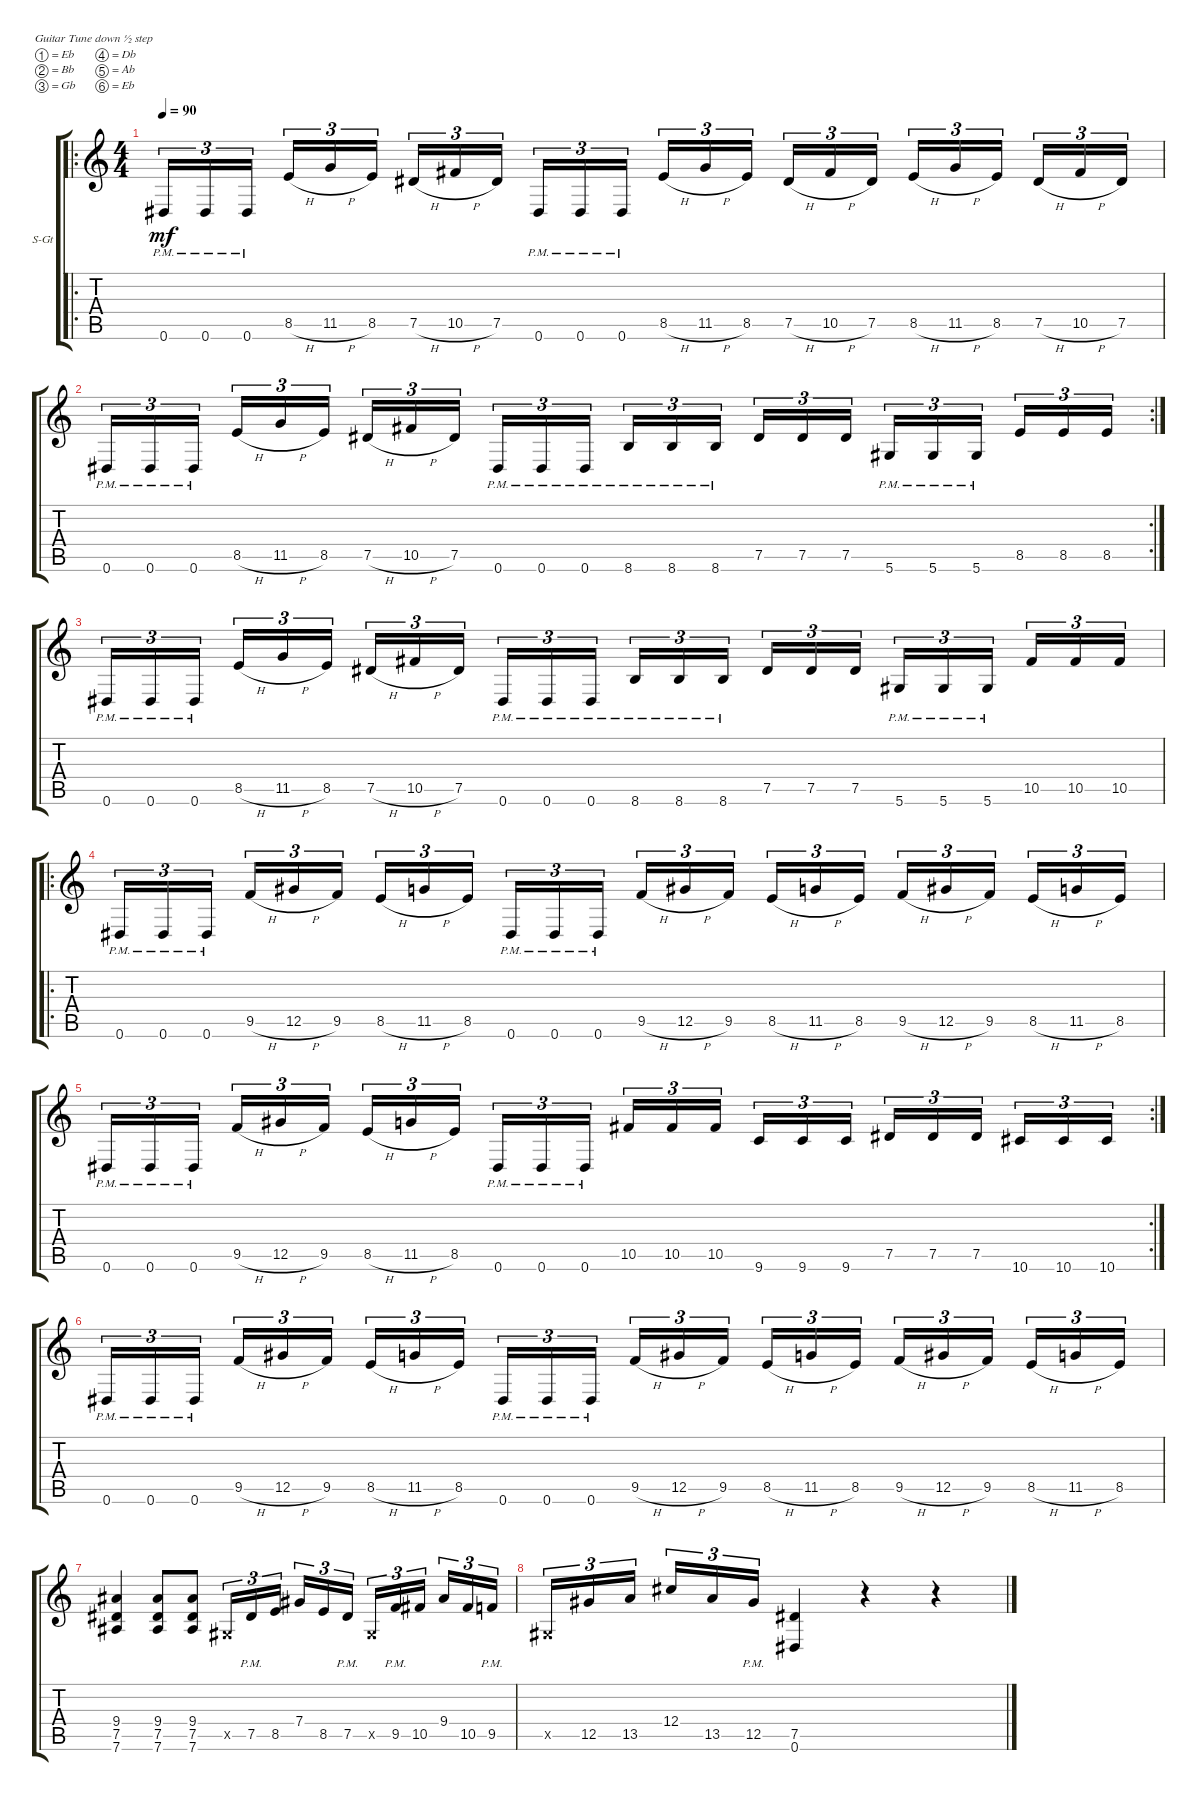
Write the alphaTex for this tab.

\defaultSystemsLayout 4
\bracketExtendMode groupsimilarinstruments
\firstSystemTrackNameOrientation horizontal
\otherSystemsTrackNameOrientation horizontal
\track ("Steel Guitar" "S-Gt") {instrument acousticguitarsteel}
\staff {score tabs}
\tuning (Eb4 Bb3 Gb3 Db3 Ab2 Eb2)
\ro
\ts (4 4)
\tempo 90
\clef g2
\ks c
0.6{pm}.16{tu (3 2) dy mf instrument acousticguitarsteel} 0.6{pm}.16{tu (3 2)} 0.6{pm}.16{tu (3 2)} 8.5{h}.16{tu (3 2)} 11.5{h}.16{tu (3 2)} 8.5.16{tu (3 2)} 7.5{h}.16{tu (3 2)} 10.5{h}.16{tu (3 2)} 7.5.16{tu (3 2)} 0.6{pm}.16{tu (3 2)} 0.6{pm}.16{tu (3 2)} 0.6{pm}.16{tu (3 2)} 8.5{h}.16{tu (3 2)} 11.5{h}.16{tu (3 2)} 8.5.16{tu (3 2)} 7.5{h}.16{tu (3 2)} 10.5{h}.16{tu (3 2)} 7.5.16{tu (3 2)} 8.5{h}.16{tu (3 2)} 11.5{h}.16{tu (3 2)} 8.5.16{tu (3 2)} 7.5{h}.16{tu (3 2)} 10.5{h}.16{tu (3 2)} 7.5.16{tu (3 2)} |
\rc 2
0.6{pm}.16{tu (3 2)} 0.6{pm}.16{tu (3 2)} 0.6{pm}.16{tu (3 2)} 8.5{h}.16{tu (3 2)} 11.5{h}.16{tu (3 2)} 8.5.16{tu (3 2)} 7.5{h}.16{tu (3 2)} 10.5{h}.16{tu (3 2)} 7.5.16{tu (3 2)} 0.6{pm}.16{tu (3 2)} 0.6{pm}.16{tu (3 2)} 0.6{pm}.16{tu (3 2)} 8.6{pm}.16{tu (3 2)} 8.6{pm}.16{tu (3 2)} 8.6{pm}.16{tu (3 2)} 7.5.16{tu (3 2)} 7.5.16{tu (3 2)} 7.5.16{tu (3 2)} 5.6{pm}.16{tu (3 2)} 5.6{pm}.16{tu (3 2)} 5.6{pm}.16{tu (3 2)} 8.5.16{tu (3 2)} 8.5.16{tu (3 2)} 8.5.16{tu (3 2)} |
0.6{pm}.16{tu (3 2)} 0.6{pm}.16{tu (3 2)} 0.6{pm}.16{tu (3 2)} 8.5{h}.16{tu (3 2)} 11.5{h}.16{tu (3 2)} 8.5.16{tu (3 2)} 7.5{h}.16{tu (3 2)} 10.5{h}.16{tu (3 2)} 7.5.16{tu (3 2)} 0.6{pm}.16{tu (3 2)} 0.6{pm}.16{tu (3 2)} 0.6{pm}.16{tu (3 2)} 8.6{pm}.16{tu (3 2)} 8.6{pm}.16{tu (3 2)} 8.6{pm}.16{tu (3 2)} 7.5.16{tu (3 2)} 7.5.16{tu (3 2)} 7.5.16{tu (3 2)} 5.6{pm}.16{tu (3 2)} 5.6{pm}.16{tu (3 2)} 5.6{pm}.16{tu (3 2)} 10.5.16{tu (3 2)} 10.5.16{tu (3 2)} 10.5.16{tu (3 2)} |
\ro
0.6{pm}.16{tu (3 2)} 0.6{pm}.16{tu (3 2)} 0.6{pm}.16{tu (3 2)} 9.5{h}.16{tu (3 2)} 12.5{h}.16{tu (3 2)} 9.5.16{tu (3 2)} 8.5{h}.16{tu (3 2)} 11.5{h}.16{tu (3 2)} 8.5.16{tu (3 2)} 0.6{pm}.16{tu (3 2)} 0.6{pm}.16{tu (3 2)} 0.6{pm}.16{tu (3 2)} 9.5{h}.16{tu (3 2)} 12.5{h}.16{tu (3 2)} 9.5.16{tu (3 2)} 8.5{h}.16{tu (3 2)} 11.5{h}.16{tu (3 2)} 8.5.16{tu (3 2)} 9.5{h}.16{tu (3 2)} 12.5{h}.16{tu (3 2)} 9.5.16{tu (3 2)} 8.5{h}.16{tu (3 2)} 11.5{h}.16{tu (3 2)} 8.5.16{tu (3 2)} |
\rc 2
0.6{pm}.16{tu (3 2)} 0.6{pm}.16{tu (3 2)} 0.6{pm}.16{tu (3 2)} 9.5{h}.16{tu (3 2)} 12.5{h}.16{tu (3 2)} 9.5.16{tu (3 2)} 8.5{h}.16{tu (3 2)} 11.5{h}.16{tu (3 2)} 8.5.16{tu (3 2)} 0.6{pm}.16{tu (3 2)} 0.6{pm}.16{tu (3 2)} 0.6{pm}.16{tu (3 2)} 10.5.16{tu (3 2)} 10.5.16{tu (3 2)} 10.5.16{tu (3 2)} 9.6.16{tu (3 2)} 9.6.16{tu (3 2)} 9.6.16{tu (3 2)} 7.5.16{tu (3 2)} 7.5.16{tu (3 2)} 7.5.16{tu (3 2)} 10.6.16{tu (3 2)} 10.6.16{tu (3 2)} 10.6.16{tu (3 2)} |
0.6{pm}.16{tu (3 2)} 0.6{pm}.16{tu (3 2)} 0.6{pm}.16{tu (3 2)} 9.5{h}.16{tu (3 2)} 12.5{h}.16{tu (3 2)} 9.5.16{tu (3 2)} 8.5{h}.16{tu (3 2)} 11.5{h}.16{tu (3 2)} 8.5.16{tu (3 2)} 0.6{pm}.16{tu (3 2)} 0.6{pm}.16{tu (3 2)} 0.6{pm}.16{tu (3 2)} 9.5{h}.16{tu (3 2)} 12.5{h}.16{tu (3 2)} 9.5.16{tu (3 2)} 8.5{h}.16{tu (3 2)} 11.5{h}.16{tu (3 2)} 8.5.16{tu (3 2)} 9.5{h}.16{tu (3 2)} 12.5{h}.16{tu (3 2)} 9.5.16{tu (3 2)} 8.5{h}.16{tu (3 2)} 11.5{h}.16{tu (3 2)} 8.5.16{tu (3 2)} |
(9.4 7.5 7.6).4 (9.4 7.5 7.6).8 (9.4 7.5 7.6).8 0.5{x}.16{tu (3 2)} 7.5{pm}.16{tu (3 2)} 8.5.16{tu (3 2)} 7.4.16{tu (3 2)} 8.5.16{tu (3 2)} 7.5{pm}.16{tu (3 2)} 0.5{x}.16{tu (3 2)} 9.5{pm}.16{tu (3 2)} 10.5.16{tu (3 2)} 9.4.16{tu (3 2)} 10.5.16{tu (3 2)} 9.5{pm}.16{tu (3 2)} |
0.5{x}.16{tu (3 2)} 12.5.16{tu (3 2)} 13.5.16{tu (3 2)} 12.4.16{tu (3 2)} 13.5.16{tu (3 2)} 12.5{pm}.16{tu (3 2)} (7.5 0.6).4 r.4 r.4
